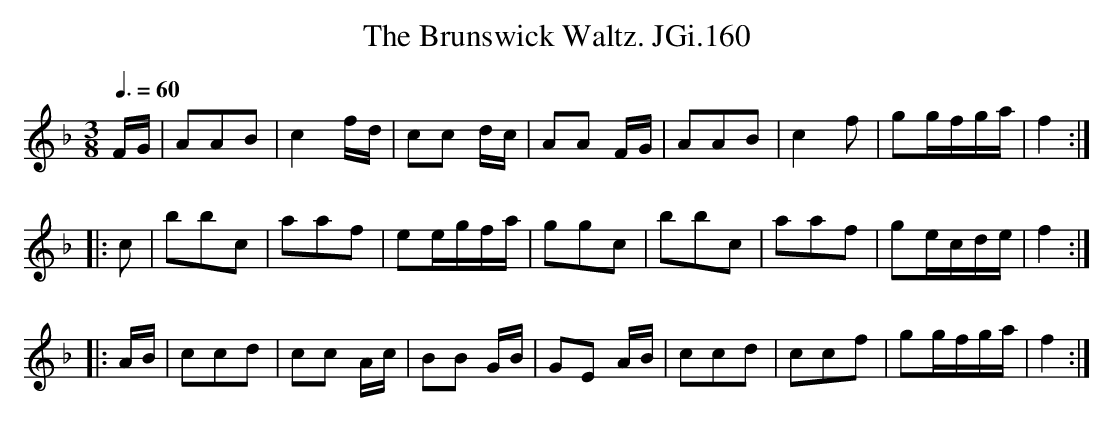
X:1
T:Brunswick Waltz. JGi.160, The
M:3/8
L:1/8
Q:3/8=60
K:F
F/G/|AAB|c2f/d/|cc d/c/|AA F/G/|AAB|c2f|gg/f/g/a/|f2:|
|:c|bbc|aaf|ee/g/f/a/|ggc|bbc|aaf|ge/c/d/e/|f2:|
|:A/B/|ccd|cc A/c/|BB G/B/|GE A/B/|ccd|ccf|gg/f/g/a/|f2:|
